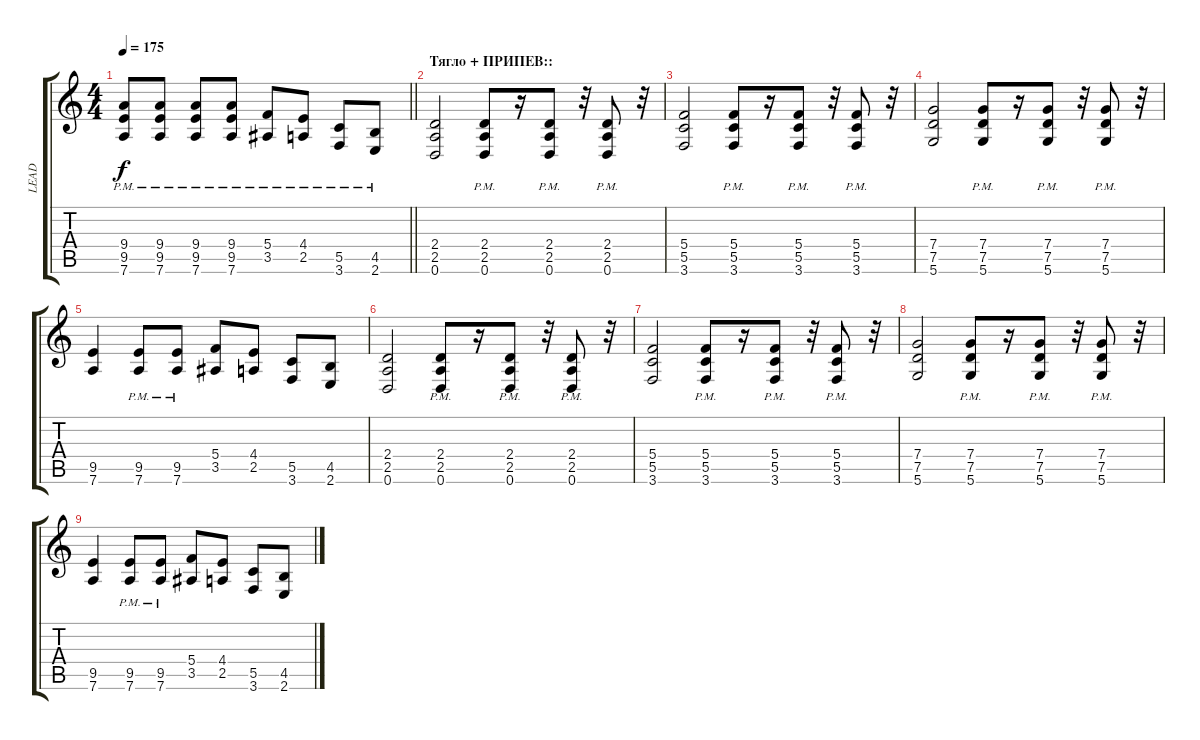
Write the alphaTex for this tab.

\track ("LEAD" "LEAD") {instrument distortionguitar}
\staff {score tabs}
\tuning (D4 A3 F3 C3 G2 D2) {hide}
\ts (4 4)
\tempo 175
\clef g2
\barLineRight lightlight
\ks c
(9.4{pm} 9.5{pm} 7.6{pm}).8{dy f} (9.4{pm} 9.5{pm} 7.6{pm}).8 (9.4{pm} 9.5{pm} 7.6{pm}).8 (9.4{pm} 9.5{pm} 7.6{pm}).8 (5.4{pm} 3.5{pm}).8 (4.4{pm} 2.5{pm}).8 (5.5{pm} 3.6{pm}).8 (4.5{pm} 2.6{pm}).8 |
\section ("" "Тягло + ПРИПЕВ::")
(2.4 2.5 0.6).2 (2.4{pm} 2.5{pm} 0.6{pm}).8 r.16 (2.4{pm} 2.5{pm} 0.6{pm}).8 r.32 (2.4{pm} 2.5{pm} 0.6{pm}).8 r.32 |
(5.4 5.5 3.6).2 (5.4{pm} 5.5{pm} 3.6{pm}).8 r.16 (5.4{pm} 5.5{pm} 3.6{pm}).8 r.32 (5.4{pm} 5.5{pm} 3.6{pm}).8 r.32 |
(7.4 7.5 5.6).2 (7.4{pm} 7.5{pm} 5.6{pm}).8 r.16 (7.4{pm} 7.5{pm} 5.6{pm}).8 r.32 (7.4{pm} 7.5{pm} 5.6{pm}).8 r.32 |
(9.5 7.6).4 (9.5{pm} 7.6{pm}).8 (9.5{pm} 7.6{pm}).8 (5.4 3.5).8 (4.4 2.5).8 (5.5 3.6).8 (4.5 2.6).8 |
(2.4 2.5 0.6).2 (2.4{pm} 2.5{pm} 0.6{pm}).8 r.16 (2.4{pm} 2.5{pm} 0.6{pm}).8 r.32 (2.4{pm} 2.5{pm} 0.6{pm}).8 r.32 |
(5.4 5.5 3.6).2 (5.4{pm} 5.5{pm} 3.6{pm}).8 r.16 (5.4{pm} 5.5{pm} 3.6{pm}).8 r.32 (5.4{pm} 5.5{pm} 3.6{pm}).8 r.32 |
(7.4 7.5 5.6).2 (7.4{pm} 7.5{pm} 5.6{pm}).8 r.16 (7.4{pm} 7.5{pm} 5.6{pm}).8 r.32 (7.4{pm} 7.5{pm} 5.6{pm}).8 r.32 |
(9.5 7.6).4 (9.5{pm} 7.6{pm}).8 (9.5{pm} 7.6{pm}).8 (5.4 3.5).8 (4.4 2.5).8 (5.5 3.6).8 (4.5 2.6).8
